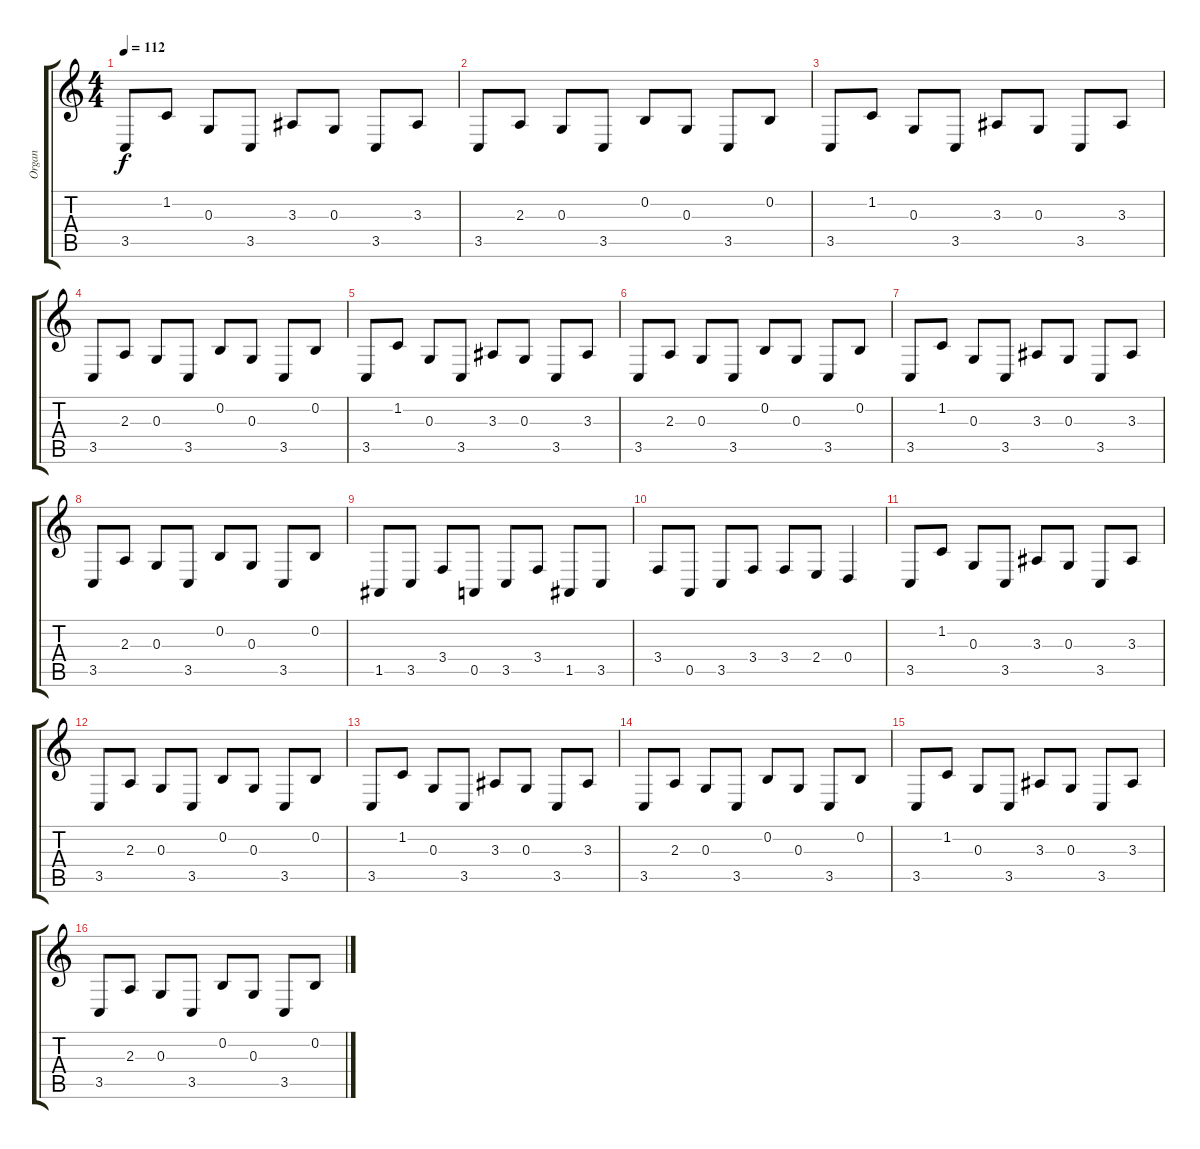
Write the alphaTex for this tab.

\track ("Organ" "Organ") {instrument drawbarorgan}
\staff {score tabs}
\tuning (E4 B3 G3 D3 A2 E2) {hide}
\ts (4 4)
\tempo 112
\clef g2
\ks c
3.5.8{dy f} 1.2.8 0.3.8 3.5.8 3.3.8 0.3.8 3.5.8 3.3.8 |
3.5.8 2.3.8 0.3.8 3.5.8 0.2.8 0.3.8 3.5.8 0.2.8 |
3.5.8 1.2.8 0.3.8 3.5.8 3.3.8 0.3.8 3.5.8 3.3.8 |
3.5.8 2.3.8 0.3.8 3.5.8 0.2.8 0.3.8 3.5.8 0.2.8 |
3.5.8 1.2.8 0.3.8 3.5.8 3.3.8 0.3.8 3.5.8 3.3.8 |
3.5.8 2.3.8 0.3.8 3.5.8 0.2.8 0.3.8 3.5.8 0.2.8 |
3.5.8 1.2.8 0.3.8 3.5.8 3.3.8 0.3.8 3.5.8 3.3.8 |
3.5.8 2.3.8 0.3.8 3.5.8 0.2.8 0.3.8 3.5.8 0.2.8 |
1.5.8 3.5.8 3.4.8 0.5.8 3.5.8 3.4.8 1.5.8 3.5.8 |
3.4.8 0.5.8 3.5.8 3.4.8 3.4.8 2.4.8 0.4.4 |
3.5.8 1.2.8 0.3.8 3.5.8 3.3.8 0.3.8 3.5.8 3.3.8 |
3.5.8 2.3.8 0.3.8 3.5.8 0.2.8 0.3.8 3.5.8 0.2.8 |
3.5.8 1.2.8 0.3.8 3.5.8 3.3.8 0.3.8 3.5.8 3.3.8 |
3.5.8 2.3.8 0.3.8 3.5.8 0.2.8 0.3.8 3.5.8 0.2.8 |
3.5.8 1.2.8 0.3.8 3.5.8 3.3.8 0.3.8 3.5.8 3.3.8 |
3.5.8 2.3.8 0.3.8 3.5.8 0.2.8 0.3.8 3.5.8 0.2.8
